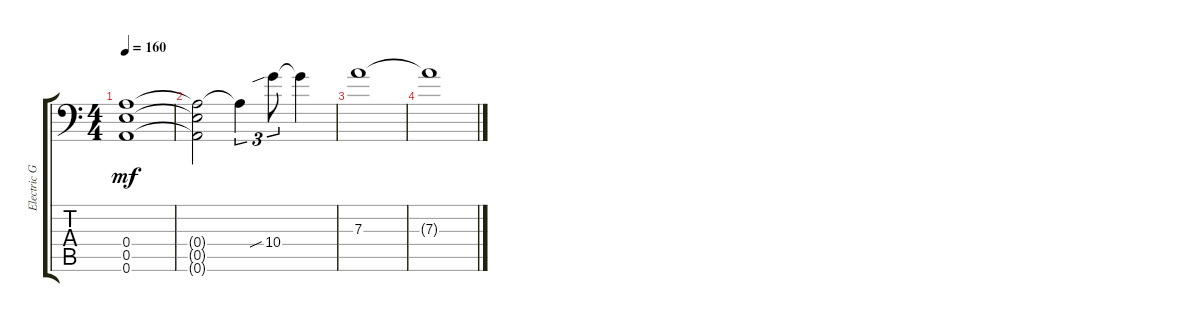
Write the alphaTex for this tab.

\track ("Electric Guitar <葵>" "Electric G") {instrument distortionguitar}
\staff {score tabs}
\tuning (B3 Gb3 D3 A2 E2 A1) {hide}
\ts (4 4)
\tempo 160
\clef f4
\ks c
(0.4 0.5 0.6).1{dy mf} |
(0.4{t} 0.5{t} 0.6{t}).2 0.4{t}.4{tu (3 2)} 10.4{sib}.8{tu (3 2)} 10.4{t}.4 |
7.3.1 |
7.3{t}.1
